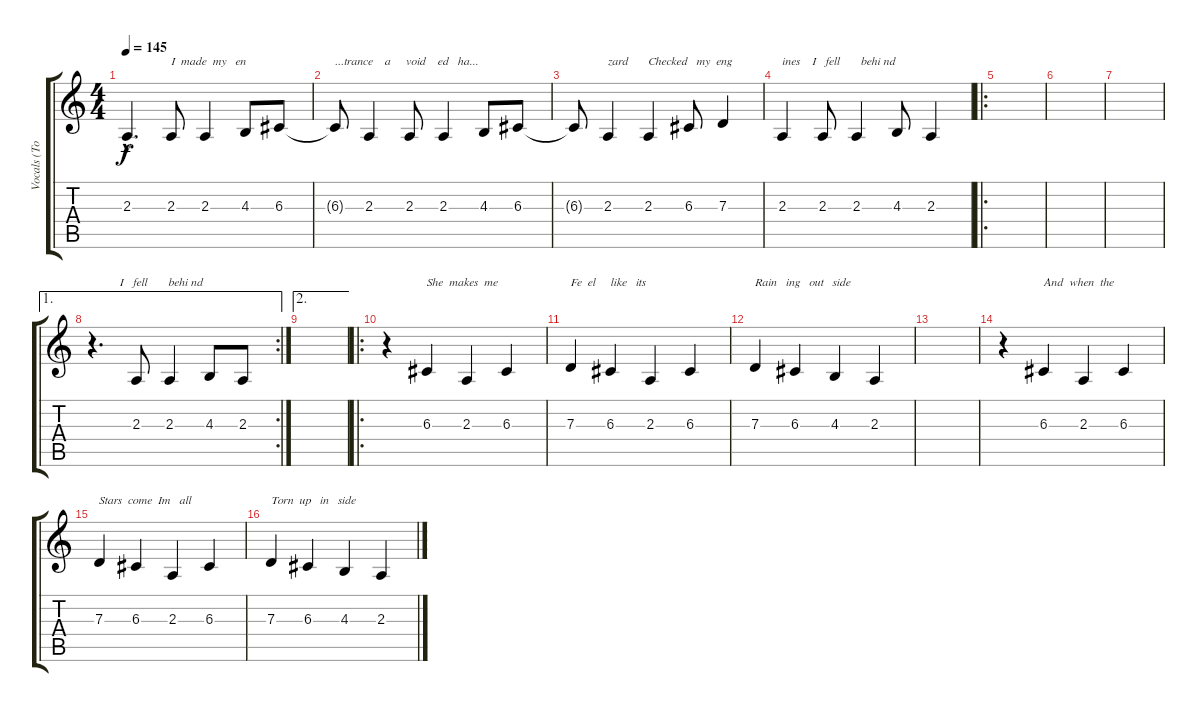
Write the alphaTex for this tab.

\track ("Vocals (Tom Delonge)" "Vocals (To") {instrument tuba}
\staff {score tabs}
\tuning (E4 B3 G3 D3 A2 E2) {hide}
\ts (4 4)
\tempo 145
\clef g2
\ks c
2.3{hac t}.4{d dy f} 2.3.8{txt "I  made  my   en"} 2.3.4 4.3.8 6.3.8 |
6.3{t}.8{txt "...trance    a     void    ed   ha..."} 2.3.4 2.3.8 2.3.4 4.3.8 6.3.8 |
6.3{t}.8 2.3.4{txt "zard"} 2.3.4{txt "Checked   my  eng"} 6.3.8 7.3.4 |
2.3.4{txt "ines    I   fell       behi nd"} 2.3.8 2.3.4 4.3.8 2.3.4 |
\ro
|
|
|
\ae 1
\rc 2
r.4{d txt "         I   fell       behi nd"} 2.3.8 2.3.4 4.3.8 2.3.8 |
\ae 2
|
\ro
r.4 6.3.4{txt "She  makes  me"} 2.3.4 6.3.4 |
7.3.4{txt "Fe  el     like   its"} 6.3.4 2.3.4 6.3.4 |
7.3.4{txt "Rain   ing   out   side"} 6.3.4 4.3.4 2.3.4 |
|
r.4 6.3.4{txt "And  when  the"} 2.3.4 6.3.4 |
7.3.4{txt "Stars  come  Im   all"} 6.3.4 2.3.4 6.3.4 |
7.3.4{txt "Torn  up   in   side"} 6.3.4 4.3.4 2.3.4
